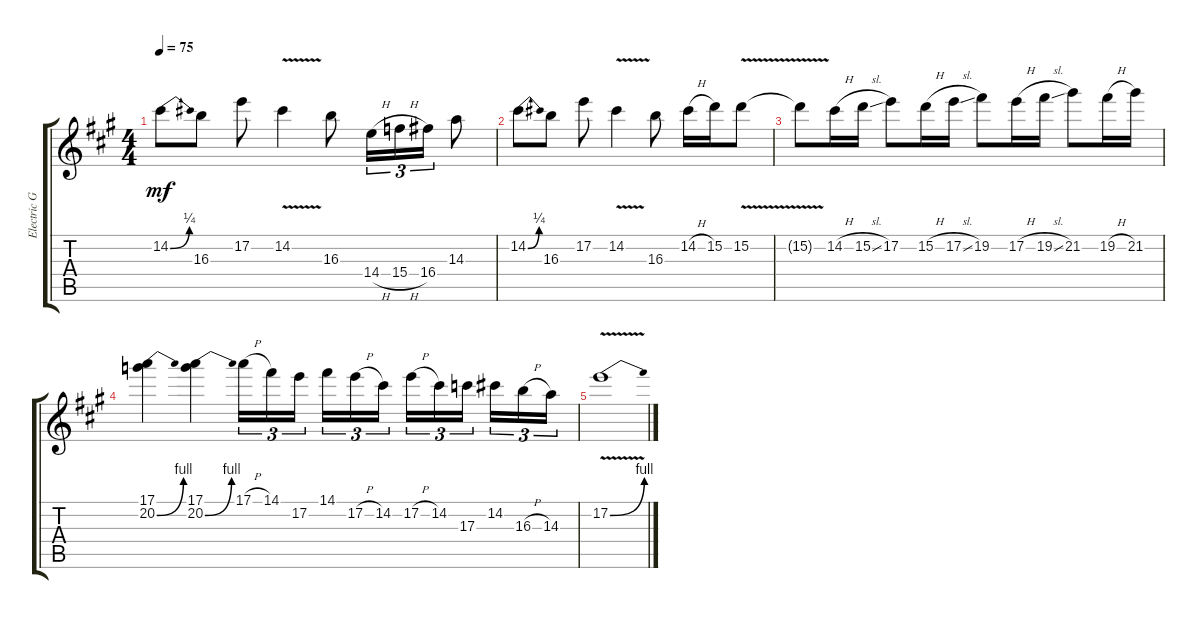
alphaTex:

\track ("Electric Guitar" "Electric G") {instrument electricguitarclean}
\staff {score tabs}
\tuning (E4 B3 G3 D3 A2 E2) {hide}
\ts (4 4)
\tempo 75
\clef g2
\ks f#minor
14.2{be (bend 0 0 60 1)}.8{dy mf instrument electricguitarclean} 16.3.8 17.2.8 14.2{v}.4 16.3.8 14.4{h}.16{tu (3 2)} 15.4{h}.16{tu (3 2)} 16.4.16{tu (3 2)} 14.3.8 |
14.2{be (bend 0 0 60 1)}.8 16.3.8 17.2.8 14.2{v}.4 16.3.8 14.2{h}.16 15.2.16 15.2{v}.8 |
15.2{t}.8 14.2{h}.16 15.2{sl}.16 17.2.8 15.2{h}.16 17.2{sl}.16 19.2.8 17.2{h}.16 19.2{sl}.16 21.2.8 19.2{h}.16 21.2.16 |
(17.1 20.2{be (bend 0 0 60 4)}).4 (17.1 20.2{be (bend 0 0 60 4)}).4 17.1{h}.16{tu (3 2)} 14.1.16{tu (3 2)} 17.2.16{tu (3 2)} 14.1.16{tu (3 2)} 17.2{h}.16{tu (3 2)} 14.2.16{tu (3 2)} 17.2{h}.16{tu (3 2)} 14.2.16{tu (3 2)} 17.3.16{tu (3 2)} 14.2.16{tu (3 2)} 16.3{h}.16{tu (3 2)} 14.3.16{tu (3 2)} |
17.2{be (bend 0 0 60 4) v}.1
